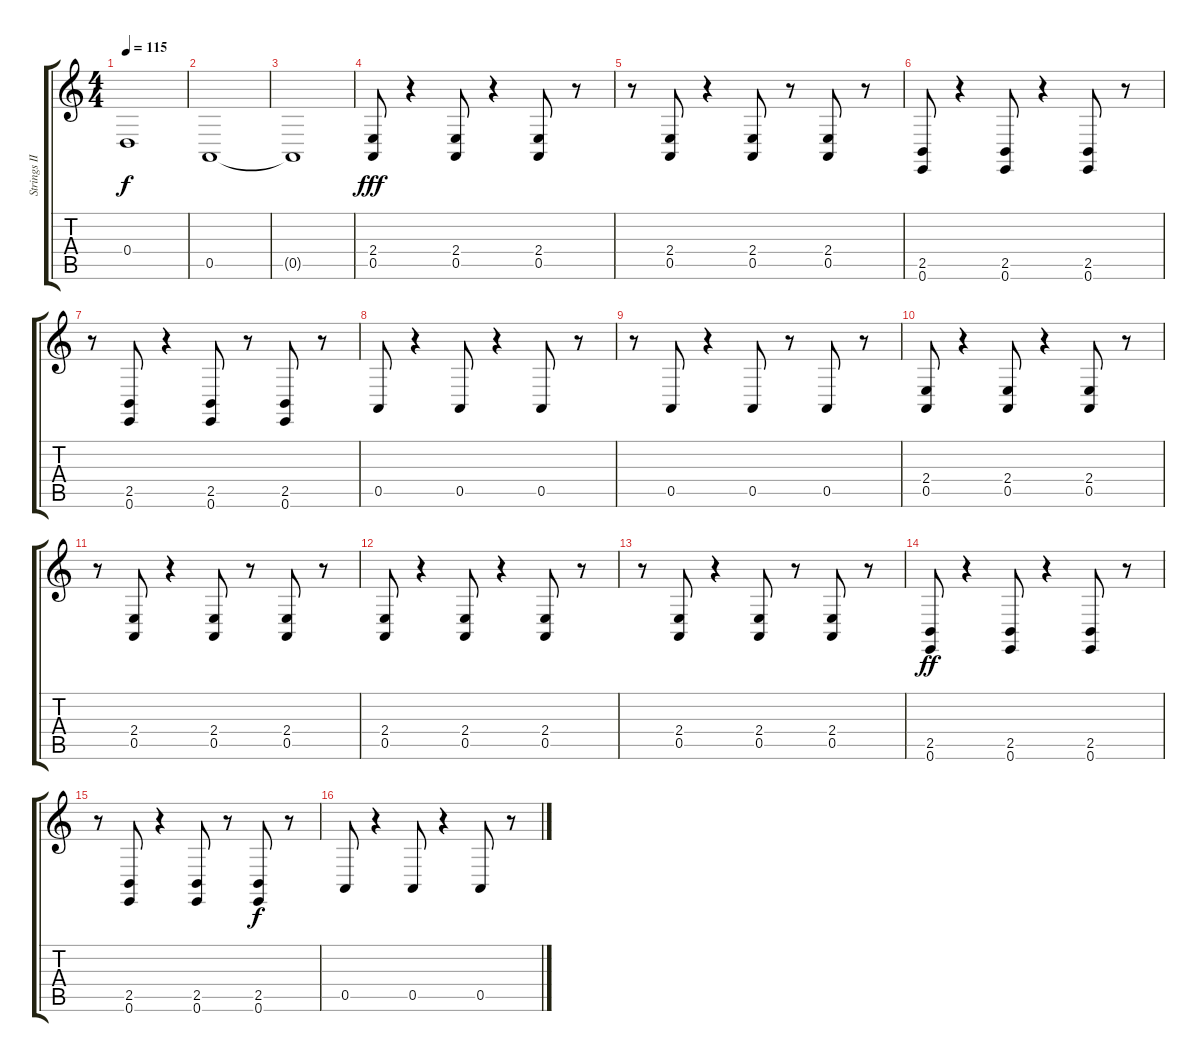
\track ("Strings II (Tuomas)" "Strings II") {instrument stringensemble1}
\staff {score tabs}
\tuning (E4 B3 G3 D3 A2 E2) {hide}
\ts (4 4)
\tempo 115
\clef g2
\ks c
0.4{t}.1{dy f} |
0.5.1 |
0.5{t}.1 |
(2.4 0.5).8{dy fff instrument stringensemble1} r.4 (2.4 0.5).8 r.4 (2.4 0.5).8 r.8 |
r.8 (2.4 0.5).8 r.4 (2.4 0.5).8 r.8 (2.4 0.5).8 r.8 |
(2.5 0.6).8 r.4 (2.5 0.6).8 r.4 (2.5 0.6).8 r.8 |
r.8 (2.5 0.6).8 r.4 (2.5 0.6).8 r.8 (2.5 0.6).8 r.8 |
0.5.8 r.4 0.5.8 r.4 0.5.8 r.8 |
r.8 0.5.8 r.4 0.5.8 r.8 0.5.8 r.8 |
(2.4 0.5).8 r.4 (2.4 0.5).8 r.4 (2.4 0.5).8 r.8 |
r.8 (2.4 0.5).8 r.4 (2.4 0.5).8 r.8 (2.4 0.5).8 r.8 |
(2.4 0.5).8 r.4 (2.4 0.5).8 r.4 (2.4 0.5).8 r.8 |
r.8 (2.4 0.5).8 r.4 (2.4 0.5).8 r.8 (2.4 0.5).8 r.8 |
(2.5 0.6).8{dy ff} r.4 (2.5 0.6).8 r.4 (2.5 0.6).8 r.8 |
r.8 (2.5 0.6).8 r.4 (2.5 0.6).8 r.8 (2.5 0.6).8{dy f} r.8 |
0.5.8 r.4 0.5.8 r.4 0.5.8 r.8
